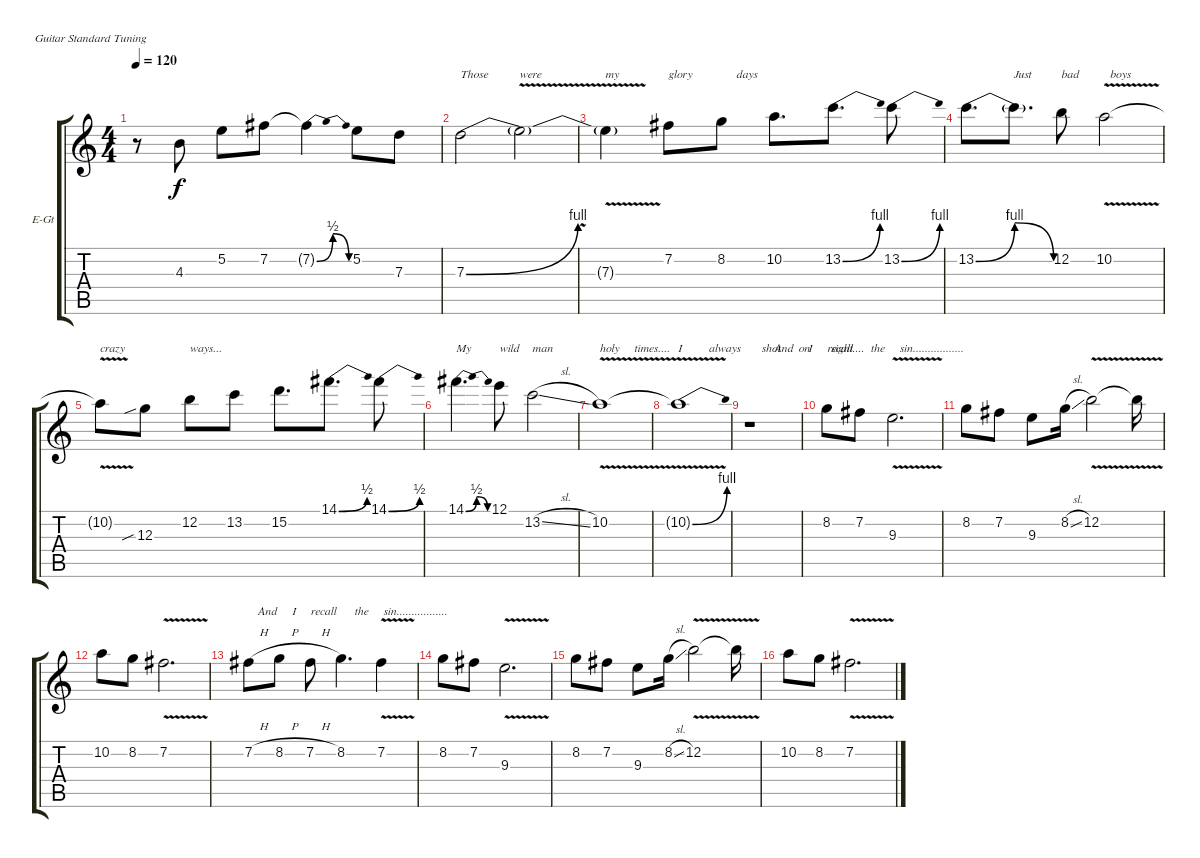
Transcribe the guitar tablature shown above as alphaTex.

\defaultSystemsLayout 4
\bracketExtendMode groupsimilarinstruments
\firstSystemTrackNameOrientation horizontal
\otherSystemsTrackNameOrientation horizontal
\track ("Igor Gianola" "E-Gt") {instrument distortionguitar}
\staff {score tabs}
\tuning (E4 B3 G3 D3 A2 E2)
\ts (4 4)
\tempo 120
\clef g2
\ks c
r.8{dy f} 4.3.8 5.2.8 7.2.8 7.2{be (bendrelease 0 0 13.799999999999999 2 20.4 2 30 0) t}.4 5.2.8 7.3.8 |
7.3{be (bend 0 0 15 4)}.2{txt "Those"} 7.3{v t}.2{txt "were"} |
7.3{v t}.4{txt "my"} 7.2.8{txt "glory"} 8.2.8{txt "     days"} 10.2.8{d} 13.2{be (bend 0 0 15 4)}.8{d} 13.2{be (bend 0 0 15 4)}.8 |
13.2{be (bendrelease 0 0 10.2 4 20.4 4 30 0)}.8{d} 13.2{t}.8{d txt "Just"} 12.2.8{txt "bad"} 10.2{v}.2{txt "  boys"} |
10.2{v t}.8{txt "crazy"} 12.3{sib}.8 12.2.8{txt "ways..."} 13.2.8 15.2.8{d} 14.1{be (bend 0 0 16.2 2)}.8{d} 14.1{be (bend 0 0 15.6 2)}.8 |
14.1{be (bendrelease 0 0 12.6 2 20.4 2 30 0)}.4{d txt "My"} 12.1.8{txt "wild"} 13.2{sl}.2{txt "man"} |
10.2{v}.1{txt "holy     times...."} |
10.2{be (bend 0 0 45.6 4) t}.1{txt "I         always       shot      on       sight...."} |
r.1{txt "        And     I     recall      the     sin.................  "} |
8.2.8 7.2.8 9.3{v}.2{d} |
8.2.8 7.2.8 9.3.8 8.2{sl}.16 12.2{v}.2 12.2{v t}.16 |
10.2.8 8.2.8 7.2{v}.2{d} |
7.2{h}.8{txt "   And     I     recall      the     sin.................  "} 8.2{h}.8 7.2{h}.8 8.2.4{d} 7.2{v}.4 |
8.2.8 7.2.8 9.3{v}.2{d} |
8.2.8 7.2.8 9.3.8 8.2{sl}.16 12.2{v}.2 12.2{v t}.16 |
10.2.8 8.2.8 7.2{v}.2{d}
